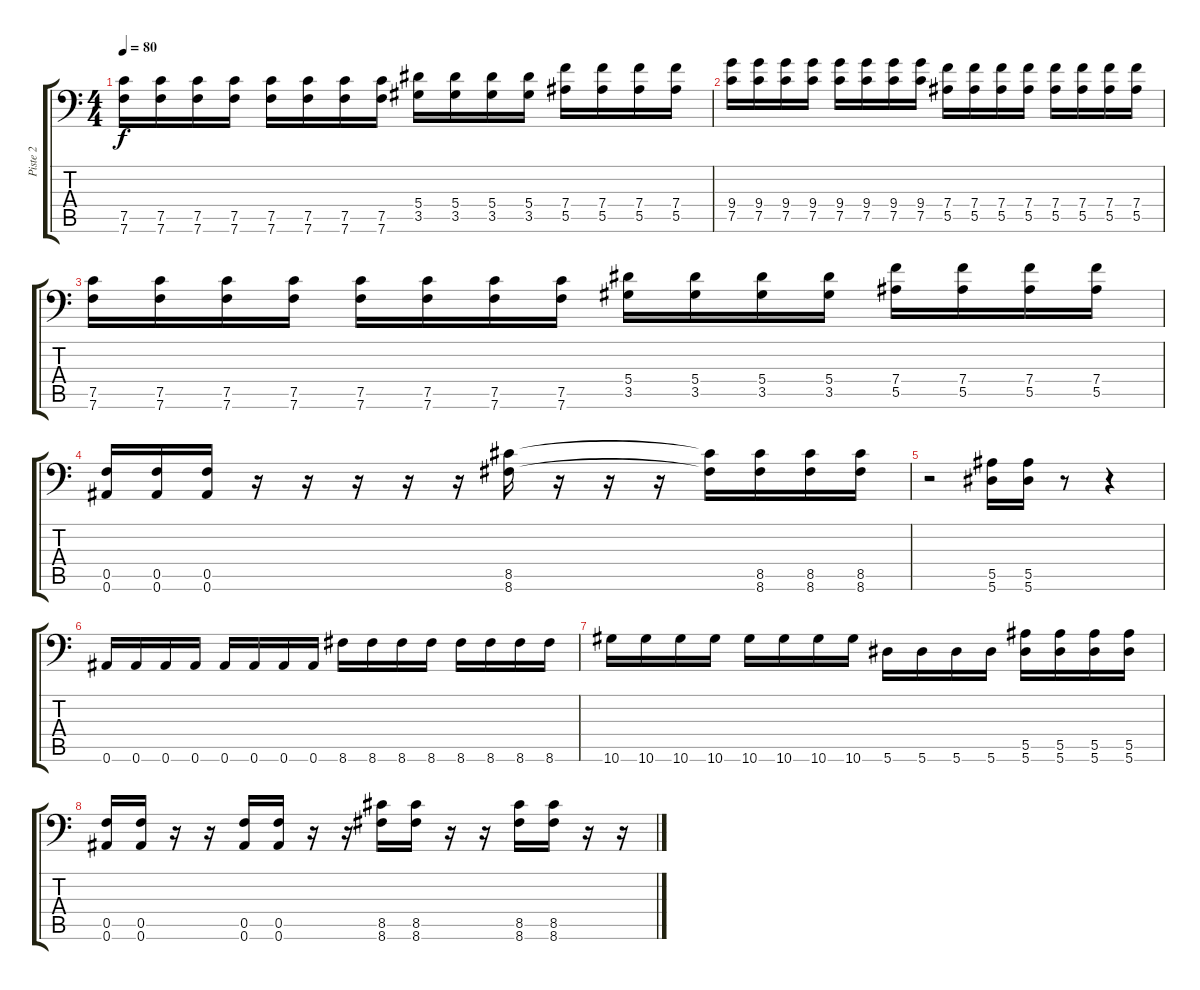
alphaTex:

\track ("Piste 2" "Piste 2") {instrument distortionguitar}
\staff {score tabs}
\tuning (C4 G3 Eb3 Bb2 F2 Bb1) {hide}
\ts (4 4)
\tempo 80
\clef f4
\ks c
(7.5 7.6).16{dy f} (7.5 7.6).16 (7.5 7.6).16 (7.5 7.6).16 (7.5 7.6).16 (7.5 7.6).16 (7.5 7.6).16 (7.5 7.6).16 (5.4 3.5).16 (5.4 3.5).16 (5.4 3.5).16 (5.4 3.5).16 (7.4 5.5).16 (7.4 5.5).16 (7.4 5.5).16 (7.4 5.5).16 |
(9.4 7.5).16 (9.4 7.5).16 (9.4 7.5).16 (9.4 7.5).16 (9.4 7.5).16 (9.4 7.5).16 (9.4 7.5).16 (9.4 7.5).16 (7.4 5.5).16 (7.4 5.5).16 (7.4 5.5).16 (7.4 5.5).16 (7.4 5.5).16 (7.4 5.5).16 (7.4 5.5).16 (7.4 5.5).16 |
(7.5 7.6).16 (7.5 7.6).16 (7.5 7.6).16 (7.5 7.6).16 (7.5 7.6).16 (7.5 7.6).16 (7.5 7.6).16 (7.5 7.6).16 (5.4 3.5).16 (5.4 3.5).16 (5.4 3.5).16 (5.4 3.5).16 (7.4 5.5).16 (7.4 5.5).16 (7.4 5.5).16 (7.4 5.5).16 |
(0.5 0.6).16 (0.5 0.6).16 (0.5 0.6).16 r.16 r.16 r.16 r.16 r.16 (8.5 8.6).16 r.16 r.16 r.16 (8.5{t} 8.6{t}).16 (8.5 8.6).16 (8.5 8.6).16 (8.5 8.6).16 |
r.2 (5.5 5.6).16 (5.5 5.6).16 r.8 r.4 |
0.6.16 0.6.16 0.6.16 0.6.16 0.6.16 0.6.16 0.6.16 0.6.16 8.6.16 8.6.16 8.6.16 8.6.16 8.6.16 8.6.16 8.6.16 8.6.16 |
10.6.16 10.6.16 10.6.16 10.6.16 10.6.16 10.6.16 10.6.16 10.6.16 5.6.16 5.6.16 5.6.16 5.6.16 (5.5 5.6).16 (5.5 5.6).16 (5.5 5.6).16 (5.5 5.6).16 |
(0.5 0.6).16 (0.5 0.6).16 r.16 r.16 (0.5 0.6).16 (0.5 0.6).16 r.16 r.16 (8.5 8.6).16 (8.5 8.6).16 r.16 r.16 (8.5 8.6).16 (8.5 8.6).16 r.16 r.16
